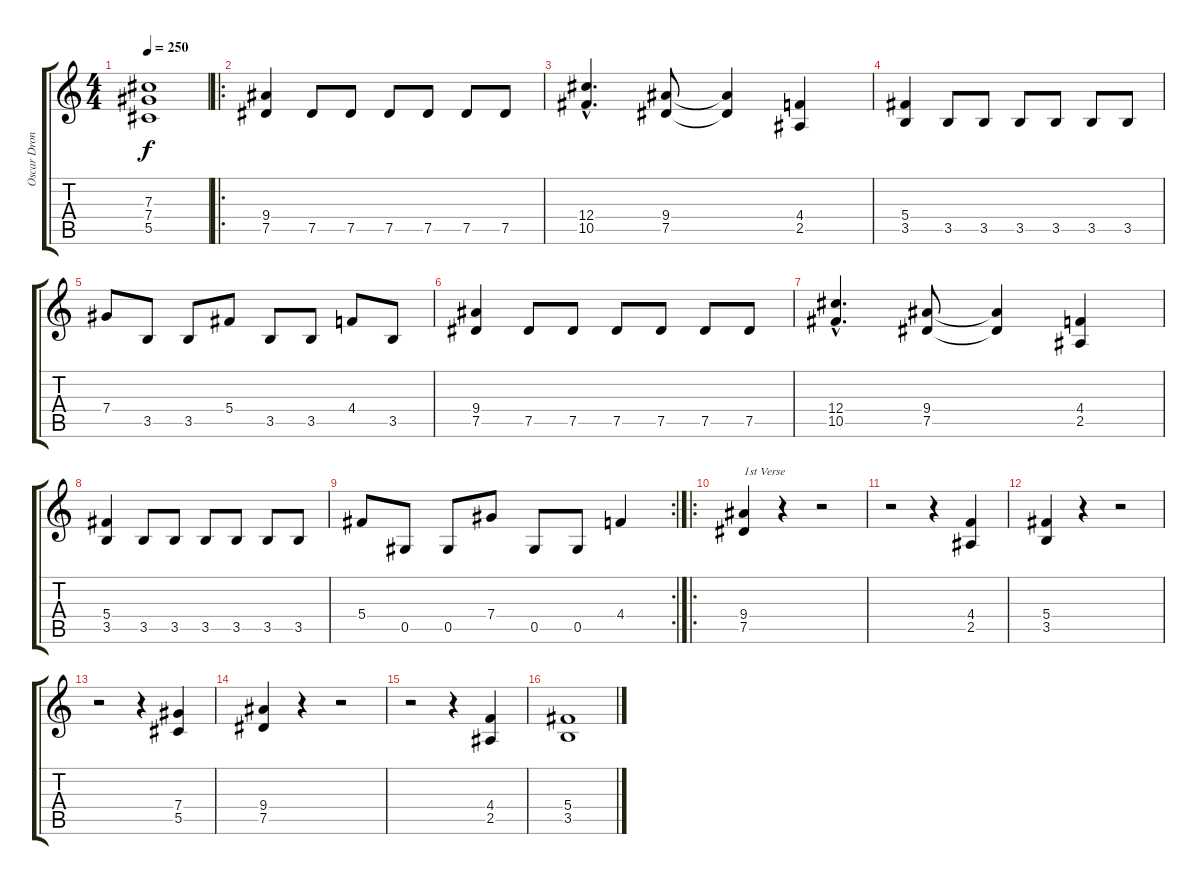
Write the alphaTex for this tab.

\track ("Oscar Dronjak (Rhythm - Lead Guitar)" "Oscar Dron") {instrument distortionguitar}
\staff {score tabs}
\tuning (Eb4 Bb3 Gb3 Db3 Ab2 Eb2) {hide}
\ts (4 4)
\tempo 250
\clef g2
\ks c
(7.3 7.4 5.5).1{dy f} |
\ro
(9.4 7.5).4 7.5.8 7.5.8 7.5.8 7.5.8 7.5.8 7.5.8 |
(12.4{hac} 10.5{hac}).4{d} (9.4 7.5).8 (9.4{t} 7.5{t}).4 (4.4 2.5).4 |
(5.4 3.5).4 3.5.8 3.5.8 3.5.8 3.5.8 3.5.8 3.5.8 |
7.4.8 3.5.8 3.5.8 5.4.8 3.5.8 3.5.8 4.4.8 3.5.8 |
(9.4 7.5).4 7.5.8 7.5.8 7.5.8 7.5.8 7.5.8 7.5.8 |
(12.4{hac} 10.5{hac}).4{d} (9.4 7.5).8 (9.4{t} 7.5{t}).4 (4.4 2.5).4 |
(5.4 3.5).4 3.5.8 3.5.8 3.5.8 3.5.8 3.5.8 3.5.8 |
\rc 2
5.4.8 0.5.8 0.5.8 7.4.8 0.5.8 0.5.8 4.4.4 |
\ro
(9.4 7.5).4{txt "1st Verse"} r.4 r.2 |
r.2 r.4 (4.4 2.5).4 |
(5.4 3.5).4 r.4 r.2 |
r.2 r.4 (7.4 5.5).4 |
(9.4 7.5).4 r.4 r.2 |
r.2 r.4 (4.4 2.5).4 |
(5.4 3.5).1
